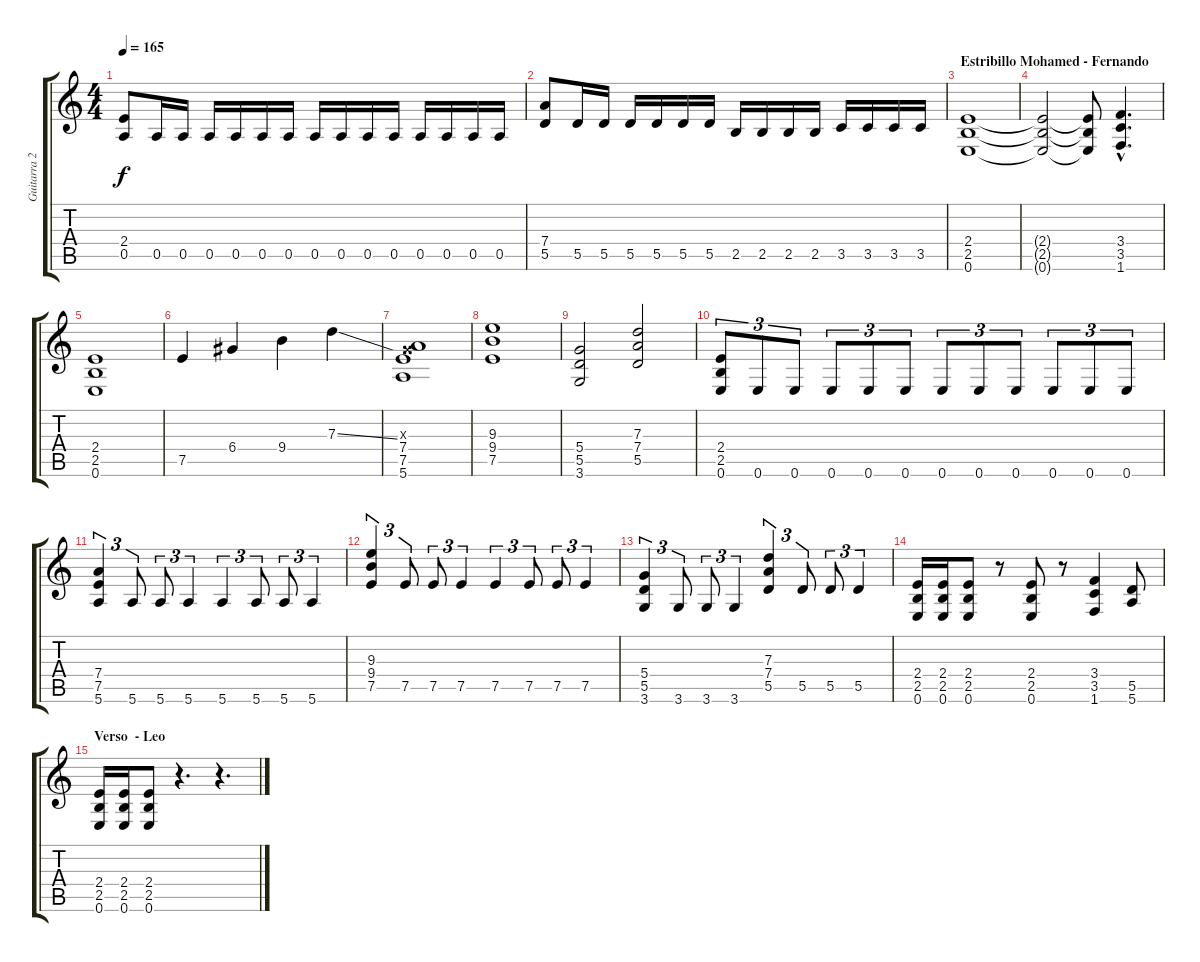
\track ("Guitarra 2" "Guitarra 2") {instrument overdrivenguitar}
\staff {score tabs}
\tuning (E4 B3 G3 D3 A2 E2) {hide}
\ts (4 4)
\tempo 165
\clef g2
\ks c
(2.4 0.5).8{dy f} 0.5.16 0.5.16 0.5.16 0.5.16 0.5.16 0.5.16 0.5.16 0.5.16 0.5.16 0.5.16 0.5.16 0.5.16 0.5.16 0.5.16 |
(7.4 5.5).8 5.5.16 5.5.16 5.5.16 5.5.16 5.5.16 5.5.16 2.5.16 2.5.16 2.5.16 2.5.16 3.5.16 3.5.16 3.5.16 3.5.16 |
\section ("" "Estribillo Mohamed - Fernando")
(2.4 2.5 0.6).1 |
(2.4{t} 2.5{t} 0.6{t}).2 (2.4{t} 2.5{t} 0.6{t}).8 (3.4{hac} 3.5{hac} 1.6{hac}).4{d} |
(2.4 2.5 0.6).1 |
7.5.4 6.4.4 9.4.4 7.3{ss}.4 |
(0.3{x} 7.4 7.5 5.6).1 |
(9.3 9.4 7.5).1 |
(5.4 5.5 3.6).2 (7.3 7.4 5.5).2 |
(2.4 2.5 0.6).8{tu (3 2)} 0.6.8{tu (3 2)} 0.6.8{tu (3 2)} 0.6.8{tu (3 2)} 0.6.8{tu (3 2)} 0.6.8{tu (3 2)} 0.6.8{tu (3 2)} 0.6.8{tu (3 2)} 0.6.8{tu (3 2)} 0.6.8{tu (3 2)} 0.6.8{tu (3 2)} 0.6.8{tu (3 2)} |
(7.4 7.5 5.6).4{tu (3 2)} 5.6.8{tu (3 2)} 5.6.8{tu (3 2)} 5.6.4{tu (3 2)} 5.6.4{tu (3 2)} 5.6.8{tu (3 2)} 5.6.8{tu (3 2)} 5.6.4{tu (3 2)} |
(9.3 9.4 7.5).4{tu (3 2)} 7.5.8{tu (3 2)} 7.5.8{tu (3 2)} 7.5.4{tu (3 2)} 7.5.4{tu (3 2)} 7.5.8{tu (3 2)} 7.5.8{tu (3 2)} 7.5.4{tu (3 2)} |
(5.4 5.5 3.6).4{tu (3 2)} 3.6.8{tu (3 2)} 3.6.8{tu (3 2)} 3.6.4{tu (3 2)} (7.3 7.4 5.5).4{tu (3 2)} 5.5.8{tu (3 2)} 5.5.8{tu (3 2)} 5.5.4{tu (3 2)} |
(2.4 2.5 0.6).16 (2.4 2.5 0.6).16 (2.4 2.5 0.6).8 r.8 (2.4 2.5 0.6).8 r.8 (3.4 3.5 1.6).4 (5.5 5.6).8 |
\section ("" "Verso  - Leo")
(2.4 2.5 0.6).16 (2.4 2.5 0.6).16 (2.4 2.5 0.6).8 r.4{d} r.4{d}
